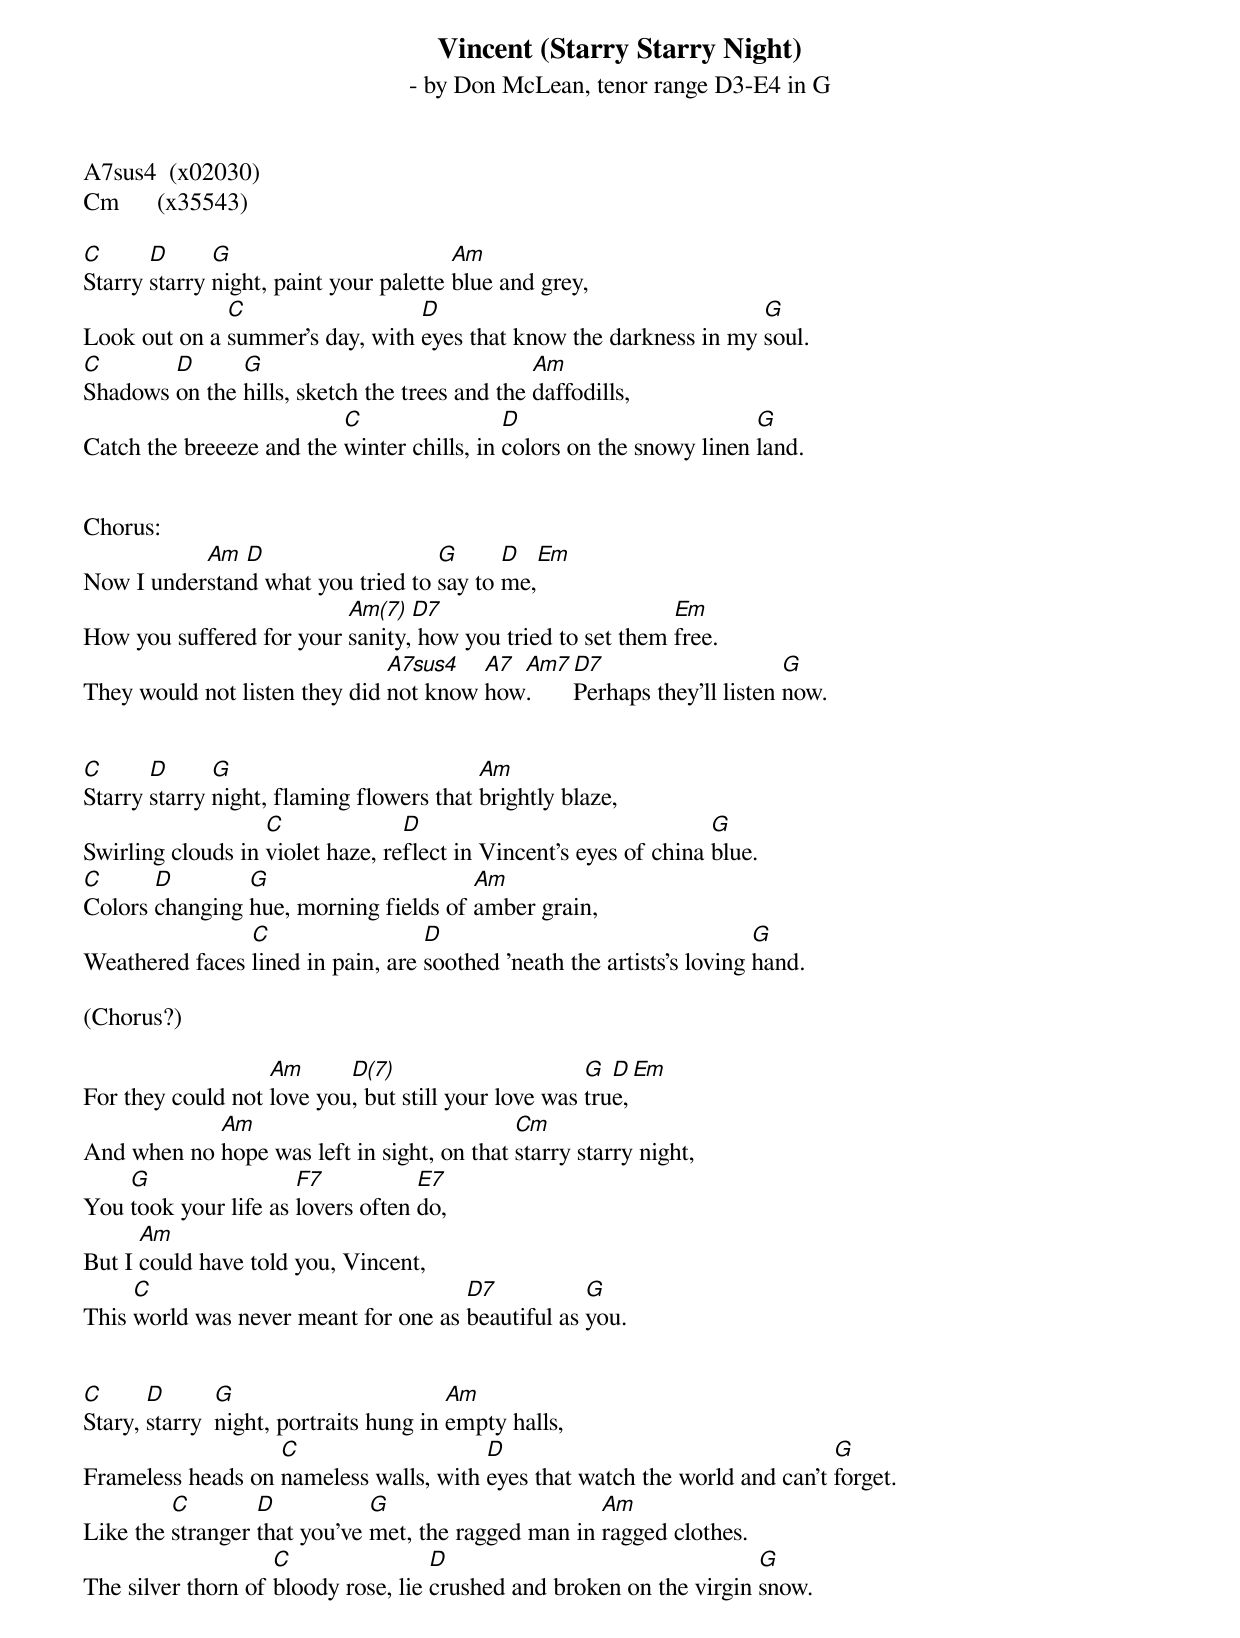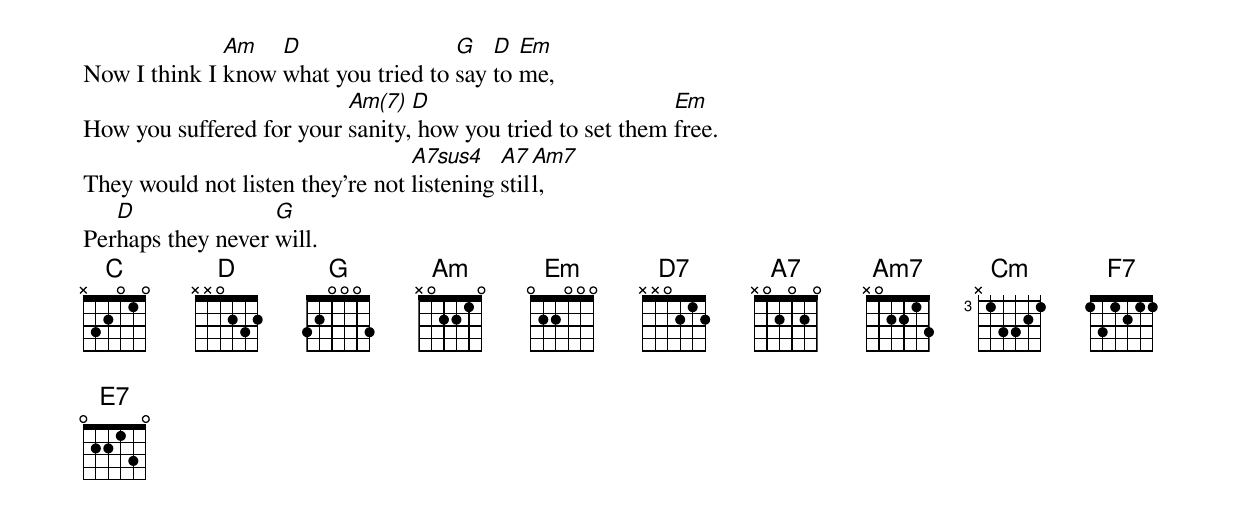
Vincent (Starry Starry Night)
 - by Don McLean, tenor range D3-E4 in G

A7sus4  (x02030)
Cm      (x35543)

C      D      G                         Am
Starry starry night, paint your palette blue and grey,
              C                  D                                 G
Look out on a summer's day, with eyes that know the darkness in my soul.
C       D      G                               Am
Shadows on the hills, sketch the trees and the daffodills,
                          C                 D                         G
Catch the breeeze and the winter chills, in colors on the snowy linen land.


Chorus:
           Am  D                   G      D  Em
Now I understand what you tried to say to me,
                          Am(7)  D7                         Em
How you suffered for your sanity, how you tried to set them free.
                               A7sus4   A7 Am7  D7                     G
They would not listen they did not know how.    Perhaps they'll listen now.


C      D      G                           Am
Starry starry night, flaming flowers that brightly blaze,
                   C              D                                G
Swirling clouds in violet haze, reflect in Vincent's eyes of china blue.
C      D        G                      Am
Colors changing hue, morning fields of amber grain,
                C                  D                                   G
Weathered faces lined in pain, are soothed 'neath the artists's loving hand.

(Chorus?)

                   Am      D(7)                      G  D  Em
For they could not love you, but still your love was true,
            Am                              Cm
And when no hope was left in sight, on that starry starry night,
    G                 F7           E7
You took your life as lovers often do,
      Am
But I could have told you, Vincent,
     C                                D7           G
This world was never meant for one as beautiful as you.


C      D       G                        Am
Stary, starry  night, portraits hung in empty halls,
                   C                    D                                   G
Frameless heads on nameless walls, with eyes that watch the world and can't forget.
         C        D           G                      Am
Like the stranger that you've met, the ragged man in ragged clothes.
                    C                D                                G
The silver thorn of bloody rose, lie crushed and broken on the virgin snow.


              Am   D                 G   D  Em
Now I think I know what you tried to say to me,
                          Am(7)  D                          Em
How you suffered for your sanity, how you tried to set them free.
                                  A7sus4    A7  Am7
They would not listen they're not listening still,
   D               G
Perhaps they never will.
